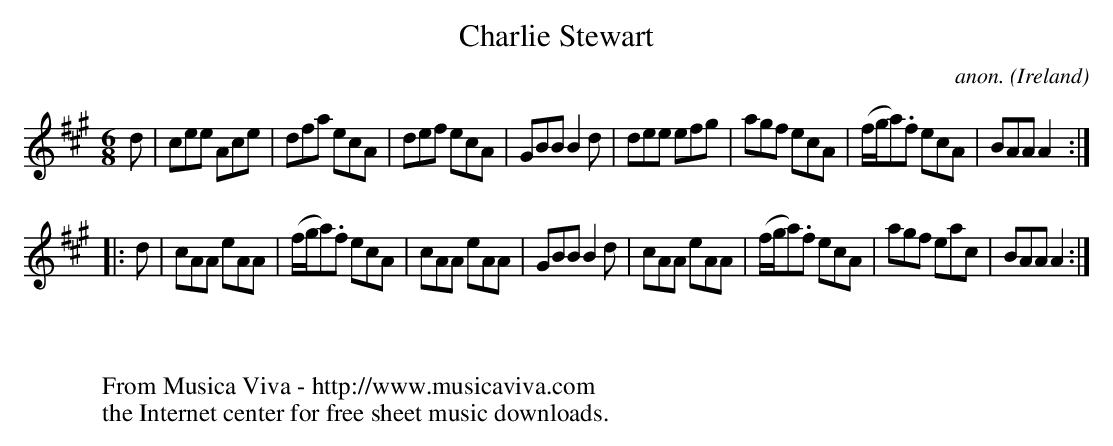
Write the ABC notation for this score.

X:1
T:Charlie Stewart
C:anon.
O:Ireland
M:6/8
L:1/8
K:A
d|cee Ace|dfa ecA|def ecA|GBB B2d|dee efg|agf ecA|(f/g/a).f ecA|BAA A2:|
|:d|cAA eAA|(f/g/a).f ecA|cAA eAA|GBB B2d|cAA eAA|(f/g/a).f ecA|agf eac|BAA A2:|
W:
W:
W: From Musica Viva - http://www.musicaviva.com
W: the Internet center for free sheet music downloads.
